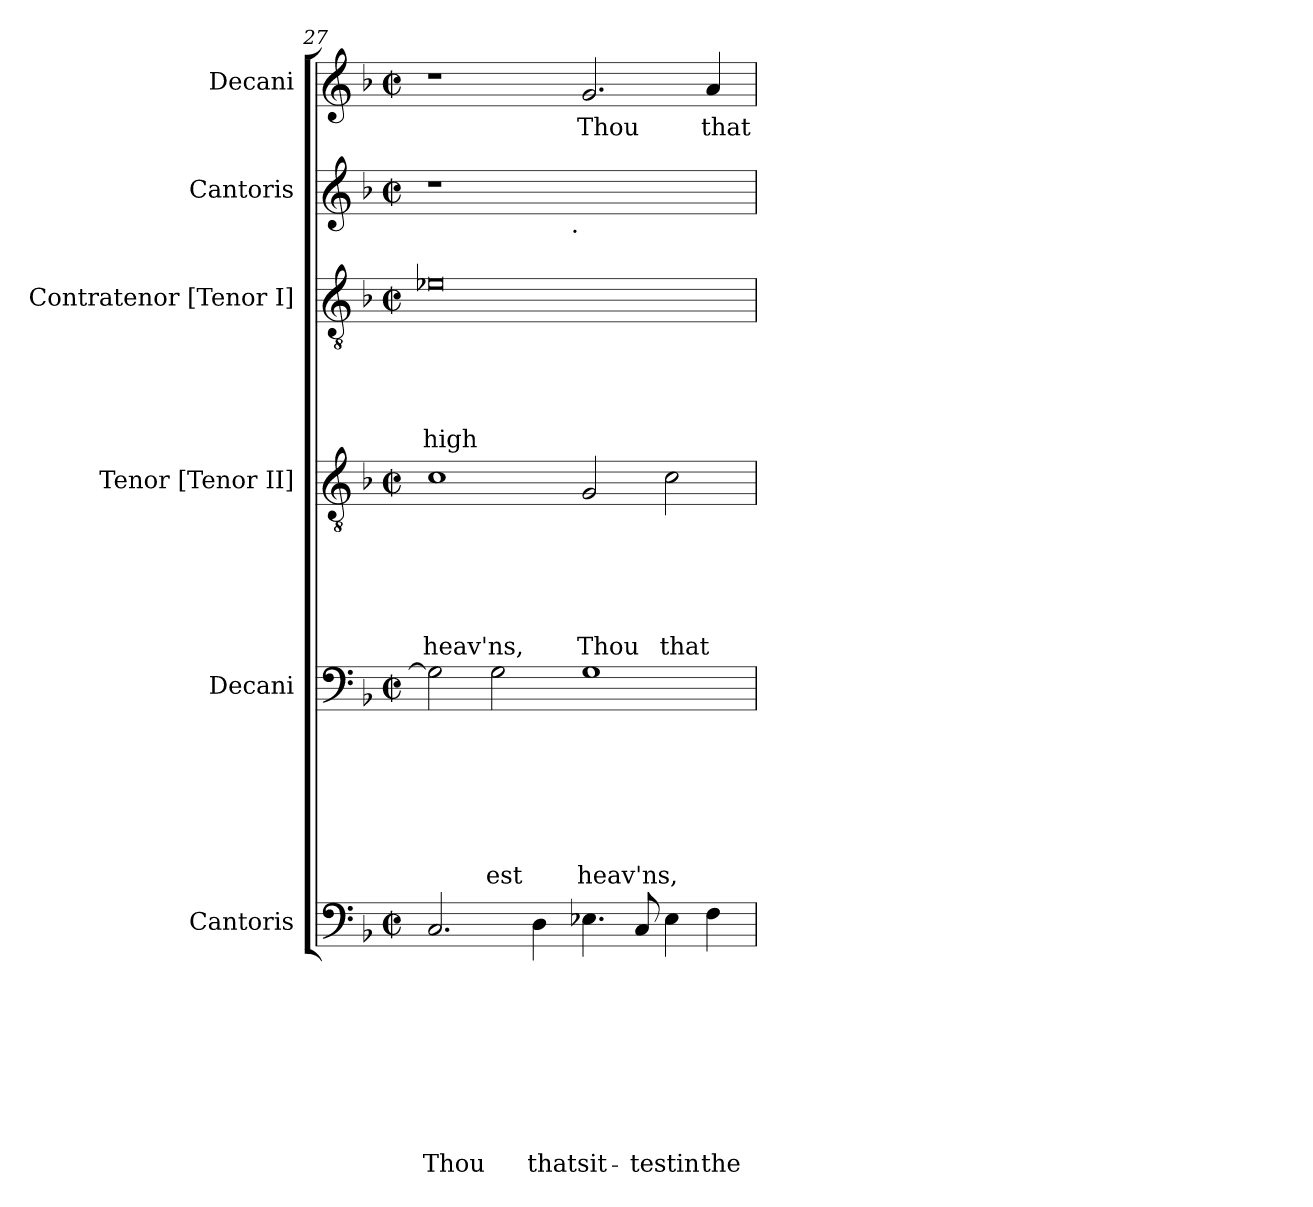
**kern	**text	**text	**text	**text	**text	**text	**text	**text	**text	**kern	**text	**text	**text	**text	**text	**text	**text	**kern	**text	**text	**text	**text	**text	**text	**kern	**text	**text	**text	**text	**text	**kern	**kern	**text
*part6	*part6	*part6	*part6	*part6	*part6	*part6	*part6	*part6	*part6	*part5	*part5	*part5	*part5	*part5	*part5	*part5	*part5	*part4	*part4	*part4	*part4	*part4	*part4	*part4	*part3	*part3	*part3	*part3	*part3	*part3	*part2	*part1	*part1
*staff6	*staff6	*staff6	*staff6	*staff6	*staff6	*staff6	*staff6	*staff6	*staff6	*staff5	*staff5	*staff5	*staff5	*staff5	*staff5	*staff5	*staff5	*staff4	*staff4	*staff4	*staff4	*staff4	*staff4	*staff4	*staff3	*staff3	*staff3	*staff3	*staff3	*staff3	*staff2	*staff1	*staff1
*I"Cantoris	*	*	*	*	*	*	*	*	*	*I"Decani	*	*	*	*	*	*	*	*I"Tenor [Tenor II]	*	*	*	*	*	*	*I"Contratenor [Tenor I]	*	*	*	*	*	*I"Cantoris	*I"Decani	*
*clefF4	*	*	*	*	*	*	*	*	*	*clefF4	*	*	*	*	*	*	*	*clefGv2	*	*	*	*	*	*	*clefGv2	*	*	*	*	*	*clefG2	*clefG2	*
*k[b-]	*	*	*	*	*	*	*	*	*	*k[b-]	*	*	*	*	*	*	*	*k[b-]	*	*	*	*	*	*	*k[b-]	*	*	*	*	*	*k[b-]	*k[b-]	*
*F:	*	*	*	*	*	*	*	*	*	*F:	*	*	*	*	*	*	*	*F:	*	*	*	*	*	*	*F:	*	*	*	*	*	*F:	*F:	*
*M2/2	*	*	*	*	*	*	*	*	*	*M2/2	*	*	*	*	*	*	*	*M2/2	*	*	*	*	*	*	*M2/2	*	*	*	*	*	*M2/2	*M2/2	*
*met(c|)	*	*	*	*	*	*	*	*	*	*met(c|)	*	*	*	*	*	*	*	*met(c|)	*	*	*	*	*	*	*met(c|)	*	*	*	*	*	*met(c|)	*met(c|)	*
=27	=27	=27	=27	=27	=27	=27	=27	=27	=27	=27	=27	=27	=27	=27	=27	=27	=27	=27	=27	=27	=27	=27	=27	=27	=27	=27	=27	=27	=27	=27	=27	=27	=27
!	!	!	!	!	!	!	!	!	!LO:LY:b:rj	!	!	!	!	!	!	!	!	!	!	!	!	!	!	!LO:LY:b	!	!	!	!	!	!LO:LY:b	!	!	!
*	*	*	*	*	*	*	*	*	*	*	*	*	*	*	*	*	*	*	*	*	*	*	*	*	*	*	*	*	*	*	*^	*	*
2.C/	.	.	.	.	.	.	.	.	Thou	2G\]	.	.	.	.	.	.	.	1c	.	.	.	.	.	heav'ns,	0e-X	.	.	.	.	high-	1r	2ryy	1r	.
!	!	!	!	!	!	!	!	!	!	!	!	!	!	!	!	!	!LO:LY:b:rj	!	!	!	!	!	!	!	!	!	!	!	!	!	!	!	!	!
.	.	.	.	.	.	.	.	.	.	2G\	.	.	.	.	.	.	-est	.	.	.	.	.	.	.	.	.	.	.	.	.	.	4...ryy	.	.
!	!	!	!	!	!	!	!	!	!LO:LY:b:rj	!	!	!	!	!	!	!	!	!	!	!	!	!	!	!	!	!	!	!	!	!	!	!	!	!
4D\	.	.	.	.	.	.	.	.	that	.	.	.	.	.	.	.	.	.	.	.	.	.	.	.	.	.	.	.	.	.	.	.	.	.
!	!	!	!	!	!	!	!	!	!	!	!	!	!	!	!	!	!	!	!	!	!	!	!	!	!	!	!	!	!	!	!	!LO:TX:b:t=.	!	!
.	.	.	.	.	.	.	.	.	.	.	.	.	.	.	.	.	.	.	.	.	.	.	.	.	.	.	.	.	.	.	.	1ryy	.	.
!	!	!	!	!	!	!	!	!	!LO:LY:b:rj	!	!	!	!	!	!	!	!LO:LY:b:rj	!	!	!	!	!	!	!LO:LY:b	!	!	!	!	!	!	!	!	!	!LO:LY:b:rj
4.E-X\	.	.	.	.	.	.	.	.	sit-	1G	.	.	.	.	.	.	heav'ns,	2G/	.	.	.	.	.	Thou	.	.	.	.	.	.	1ryy	.	2.g/	Thou
!	!	!	!	!	!	!	!	!	!LO:LY:b:rj	!	!	!	!	!	!	!	!	!	!	!	!	!	!	!	!	!	!	!	!	!	!	!	!	!
8C/	.	.	.	.	.	.	.	.	-testin	.	.	.	.	.	.	.	.	.	.	.	.	.	.	.	.	.	.	.	.	.	.	.	.	.
!	!	!	!	!	!	!	!	!	!	!	!	!	!	!	!	!	!	!	!	!	!	!	!	!LO:LY:b	!	!	!	!	!	!	!	!	!	!
4E-\	.	.	.	.	.	.	.	.	.	.	.	.	.	.	.	.	.	2c\	.	.	.	.	.	that	.	.	.	.	.	.	.	.	.	.
!	!	!	!	!	!	!	!	!	!LO:LY:b:rj	!	!	!	!	!	!	!	!	!	!	!	!	!	!	!	!	!	!	!	!	!	!	!	!	!LO:LY:b:rj
4F\	.	.	.	.	.	.	.	.	the	.	.	.	.	.	.	.	.	.	.	.	.	.	.	.	.	.	.	.	.	.	.	.	4a/	that
.	.	.	.	.	.	.	.	.	.	.	.	.	.	.	.	.	.	.	.	.	.	.	.	.	.	.	.	.	.	.	.	32ryy	.	.
*	*	*	*	*	*	*	*	*	*	*	*	*	*	*	*	*	*	*	*	*	*	*	*	*	*	*	*	*	*	*	*v	*v	*	*
=	=	=	=	=	=	=	=	=	=	=	=	=	=	=	=	=	=	=	=	=	=	=	=	=	=	=	=	=	=	=	=	=	=
*-	*-	*-	*-	*-	*-	*-	*-	*-	*-	*-	*-	*-	*-	*-	*-	*-	*-	*-	*-	*-	*-	*-	*-	*-	*-	*-	*-	*-	*-	*-	*-	*-	*-
